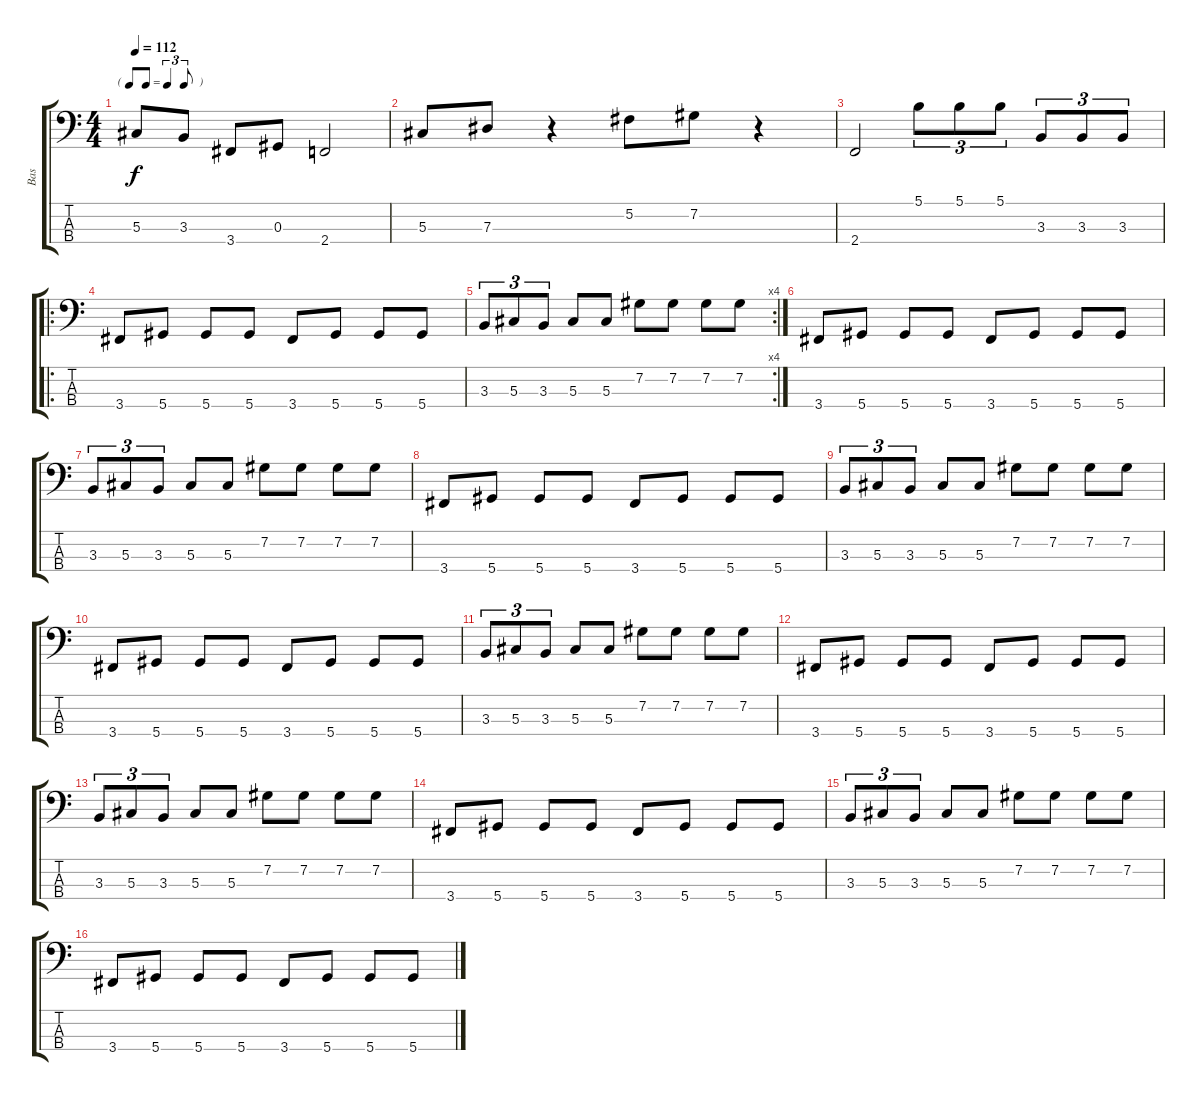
\track ("Bas" "Bas") {instrument electricbassfinger}
\staff {score tabs}
\tuning (Gb2 Db2 Ab1 Eb1) {hide}
\ts (4 4)
\tf triplet8th
\tempo 112
\clef f4
\ks c
5.3.8{dy f} 3.3.8 3.4.8 0.3.8 2.4.2 |
5.3.8 7.3.8 r.4 5.2.8 7.2.8 r.4 |
2.4.2 5.1.8{tu (3 2)} 5.1.8{tu (3 2)} 5.1.8{tu (3 2)} 3.3.8{tu (3 2)} 3.3.8{tu (3 2)} 3.3.8{tu (3 2)} |
\ro
3.4.8 5.4.8 5.4.8 5.4.8 3.4.8 5.4.8 5.4.8 5.4.8 |
\rc 4
3.3.8{tu (3 2)} 5.3.8{tu (3 2)} 3.3.8{tu (3 2)} 5.3.8 5.3.8 7.2.8 7.2.8 7.2.8 7.2.8 |
3.4.8 5.4.8 5.4.8 5.4.8 3.4.8 5.4.8 5.4.8 5.4.8 |
3.3.8{tu (3 2)} 5.3.8{tu (3 2)} 3.3.8{tu (3 2)} 5.3.8 5.3.8 7.2.8 7.2.8 7.2.8 7.2.8 |
3.4.8 5.4.8 5.4.8 5.4.8 3.4.8 5.4.8 5.4.8 5.4.8 |
3.3.8{tu (3 2)} 5.3.8{tu (3 2)} 3.3.8{tu (3 2)} 5.3.8 5.3.8 7.2.8 7.2.8 7.2.8 7.2.8 |
3.4.8 5.4.8 5.4.8 5.4.8 3.4.8 5.4.8 5.4.8 5.4.8 |
3.3.8{tu (3 2)} 5.3.8{tu (3 2)} 3.3.8{tu (3 2)} 5.3.8 5.3.8 7.2.8 7.2.8 7.2.8 7.2.8 |
3.4.8 5.4.8 5.4.8 5.4.8 3.4.8 5.4.8 5.4.8 5.4.8 |
3.3.8{tu (3 2)} 5.3.8{tu (3 2)} 3.3.8{tu (3 2)} 5.3.8 5.3.8 7.2.8 7.2.8 7.2.8 7.2.8 |
3.4.8 5.4.8 5.4.8 5.4.8 3.4.8 5.4.8 5.4.8 5.4.8 |
3.3.8{tu (3 2)} 5.3.8{tu (3 2)} 3.3.8{tu (3 2)} 5.3.8 5.3.8 7.2.8 7.2.8 7.2.8 7.2.8 |
3.4.8 5.4.8 5.4.8 5.4.8 3.4.8 5.4.8 5.4.8 5.4.8
